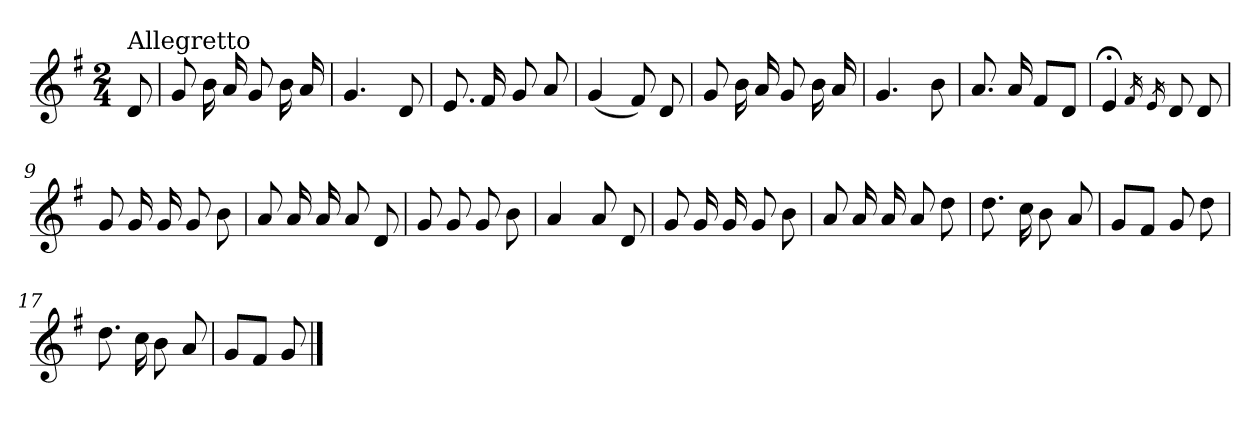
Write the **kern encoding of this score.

**kern
*part1
*staff1
*clefG2
*k[f#]
*e:
*M2/4
=
!LO:TX:a:t=Allegretto
8d/
=1
8g/
16b\
16a/
8g/
16b\
16a/
=2
4.g/
8d/
=3
8.e/
16f#/
8g/
8a/
=4
(<4g/
8f#/)
8d/
=5
8g/
16b\
16a/
8g/
16b\
16a/
=6
4.g/
8b\
!!LO:LB:g=z
=7
8.a/
16a/
8f#/L
8d/J
=8
4e;</
16qf#/
16qe/
8d/
8d/
=9
8g/
16g/
16g/
8g/
8b\
=10
8a/
16a/
16a/
8a/
8d/
=11
8g/
8g/
8g/
8b\
=12
4a/
8a/
8d/
!!LO:LB:g=z
=13
8g/
16g/
16g/
8g/
8b\
=14
8a/
16a/
16a/
8a/
8dd\
=15
8.dd\
16cc\
8b\
8a/
=16
8g/L
8f#/J
8g/
8dd\
=17
8.dd\
16cc\
8b\
8a/
=18
8g/L
8f#/J
8g/
==
*-
